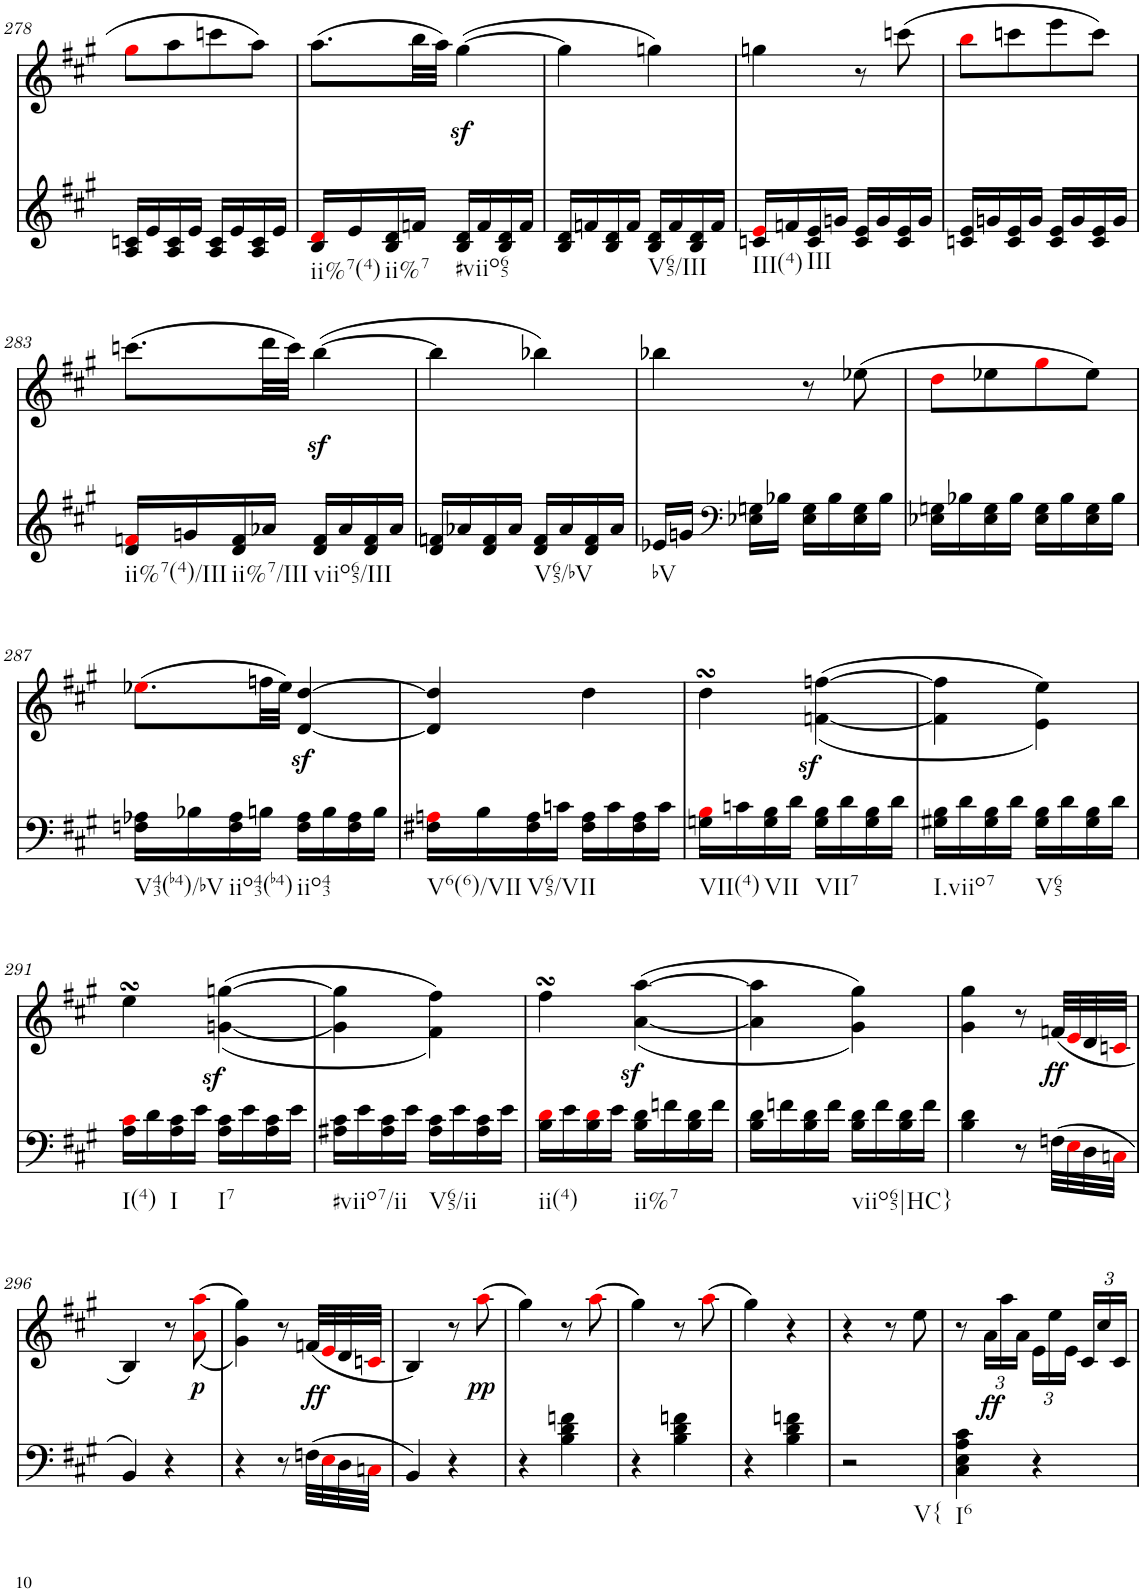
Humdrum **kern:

**kern	**kern	**dynam
*part2	*part1	*part1
*staff2	*staff1	*staff1
*I"piano	*I"piano	*
*I'Pno	*I'Pno	*
!!LO:PB:g=z
*clefG2	*clefG2	*
*k[f#c#g#]	*k[f#c#g#]	*
*M2/4	*M2/4	*
=278	=278	=278
16A/ 16cn/LL	8gg#i\L	.
16e/	.	.
16A/ 16c/	8aa\	.
16e/JJ	.	.
16A/ 16c/LL	8cccn\	.
16e/	.	.
16A/ 16c/	8aa\J	.
16e/JJ	.	.
=279	=279	=279
16B/ 16di/LL	(8.aa\L	.
16e/	.	.
16B/ 16d/	.	.
16fn/JJ	32bb\LL	.
.	32aa\JJJ)	.
16B/ 16d/LL	([4gg#z<\	.
16f/	.	.
16B/ 16d/	.	.
16f/JJ	.	.
=280	=280	=280
16B/ 16d/LL	4gg#\]	.
16fn/	.	.
16B/ 16d/	.	.
16f/JJ	.	.
16B/ 16d/LL	4ggn\)	.
16f/	.	.
16B/ 16d/	.	.
16f/JJ	.	.
=281	=281	=281
16cn/ 16ei/LL	4ggn\	.
16fn/	.	.
16c/ 16e/	.	.
16gn/JJ	.	.
16c/ 16e/LL	8r	.
16g/	.	.
16c/ 16e/	(8cccn\	.
16g/JJ	.	.
=282	=282	=282
16cn/ 16e/LL	8bbi\L	.
16gn/	.	.
16c/ 16e/	8cccn\	.
16g/JJ	.	.
16c/ 16e/LL	8eee\	.
16g/	.	.
16c/ 16e/	8ccc\J)	.
16g/JJ	.	.
!!LO:LB:g=z
=283	=283	=283
16d/ 16fni/LL	(8.cccn\L	.
16gn/	.	.
16d/ 16f/	.	.
16a-X/JJ	32ddd\LL	.
.	32ccc\JJJ)	.
16d/ 16f/LL	([4bbz<\	.
16a-/	.	.
16d/ 16f/	.	.
16a-/JJ	.	.
=284	=284	=284
16d/ 16fn/LL	4bb\]	.
16a-X/	.	.
16d/ 16f/	.	.
16a-/JJ	.	.
16d/ 16f/LL	4bb-X\)	.
16a-/	.	.
16d/ 16f/	.	.
16a-/JJ	.	.
=285	=285	=285
16e-X/LL	4bb-X\	.
16gn/JJ	.	.
*clefF4	*	*
16E-X\ 16Gn\LL	.	.
16B-X\JJ	.	.
16E-\ 16G\LL	8r	.
16B-\	.	.
16E-\ 16G\	(8ee-X\	.
16B-\JJ	.	.
=286	=286	=286
16E-X\ 16Gn\LL	8ddi\L	.
16B-X\	.	.
16E-\ 16G\	8ee-X\	.
16B-\JJ	.	.
16E-\ 16G\LL	8gg#i\	.
16B-\	.	.
16E-\ 16G\	8ee-\J)	.
16B-\JJ	.	.
!!LO:LB:g=z
=287	=287	=287
16Fn\ 16A-X\LL	(8.ee-Xi\L	.
16B-X\	.	.
16F\ 16A-\	.	.
16Bn\JJ	32ffn\LL	.
.	32ee-\JJJ)	.
16F\ 16A-\LL	[4d/z< [4dd/z<	.
16B\	.	.
16F\ 16A-\	.	.
16B\JJ	.	.
=288	=288	=288
16F#X\ 16Ani\LL	4d/] 4dd/]	.
16B\	.	.
16F#\ 16A\	.	.
16cn\JJ	.	.
16F#\ 16A\LL	4dd\	.
16c\	.	.
16F#\ 16A\	.	.
16c\JJ	.	.
=289	=289	=289
16Gn\ 16Bi\LL	4ddsSSs\	.
16cn\	.	.
16G\ 16B\	.	.
16d\JJ	.	.
16G\z> 16B\z>LL	(<([4fn\ [4ffn\	.
16d\	.	.
16G\ 16B\	.	.
16d\JJ	.	.
=290	=290	=290
16G#X\ 16B\LL	4f\] 4ff\]	.
16d\	.	.
16G#\ 16B\	.	.
16d\JJ	.	.
16G#\ 16B\LL	4e\ 4ee\))	.
16d\	.	.
16G#\ 16B\	.	.
16d\JJ	.	.
!!LO:LB:g=z
=291	=291	=291
16A\ 16c#i\LL	4eesSSS\	.
16d\	.	.
16A\ 16c#\	.	.
16e\JJ	.	.
16A\ 16c#\LL	(<([4gn\z< [4ggn\z<	.
16e\	.	.
16A\ 16c#\	.	.
16e\JJ	.	.
=292	=292	=292
16A#X\ 16c#\LL	4g\] 4gg\]	.
16e\	.	.
16A#\ 16c#\	.	.
16e\JJ	.	.
16A#\ 16c#\LL	4f#\ 4ff#\))	.
16e\	.	.
16A#\ 16c#\	.	.
16e\JJ	.	.
=293	=293	=293
16B\ 16di\LL	4ff#sSSS\	.
16e\	.	.
16B\ 16di\	.	.
16e\JJ	.	.
16B\ 16d\LL	(<([4a\z< [4aa\z<	.
16fn\	.	.
16B\ 16d\	.	.
16f\JJ	.	.
=294	=294	=294
16B\ 16d\LL	4a\] 4aa\]	.
16fn\	.	.
16B\ 16d\	.	.
16f\JJ	.	.
16B\ 16d\LL	4g#\ 4gg#\))	.
16f\	.	.
16B\ 16d\	.	.
16f\JJ	.	.
=295	=295	=295
4B\ 4d\	4g#\ 4gg#\	.
8r	8r	.
!	!	!LO:DY:b
(32Fn\LLL	(32fn/LLL	ff
32Ei\	32ei/	.
32D\	32d/	.
32Cni\JJJ	32cni/JJJ	.
!!LO:LB:g=z
=296	=296	=296
4BB/)	4B/)	.
4r	8r	.
!	!	!LO:DY:b
.	(<(8ai\ 8aai\	p
=297	=297	=297
4r	4g#\ 4gg#\))	.
8r	8r	.
!	!	!LO:DY:b
(32Fn\LLL	(32fn/LLL	ff
32Ei\	32ei/	.
32D\	32d/	.
32Cni\JJJ	32cni/JJJ	.
=298	=298	=298
4BB/)	4B/)	.
4r	8r	.
!	!	!LO:DY:b
.	(8aai\	pp
=299	=299	=299
4r	4gg#\)	.
4B\ 4d\ 4fn\	8r	.
.	(8aai\	.
=300	=300	=300
4r	4gg#\)	.
4B\ 4d\ 4fn\	8r	.
.	(8aai\	.
=301	=301	=301
4r	4gg#\)	.
4B\ 4d\ 4fn\	4r	.
=302	=302	=302
2r	4r	.
.	8r	.
.	8ee\	.
=303	=303	=303
4C#\ 4E\ 4A\ 4c#\	8r	.
*	*Xbrackettup	*
!	!	!LO:DY:b
.	24a\LL	ff
.	24aa\	.
.	24a\JJ	.
4r	24e\LL	.
.	24ee\	.
.	24e\JJ	.
.	24c#/LL	.
.	24cc#/	.
.	24c#/JJ	.
=	=	=
*-	*-	*-
